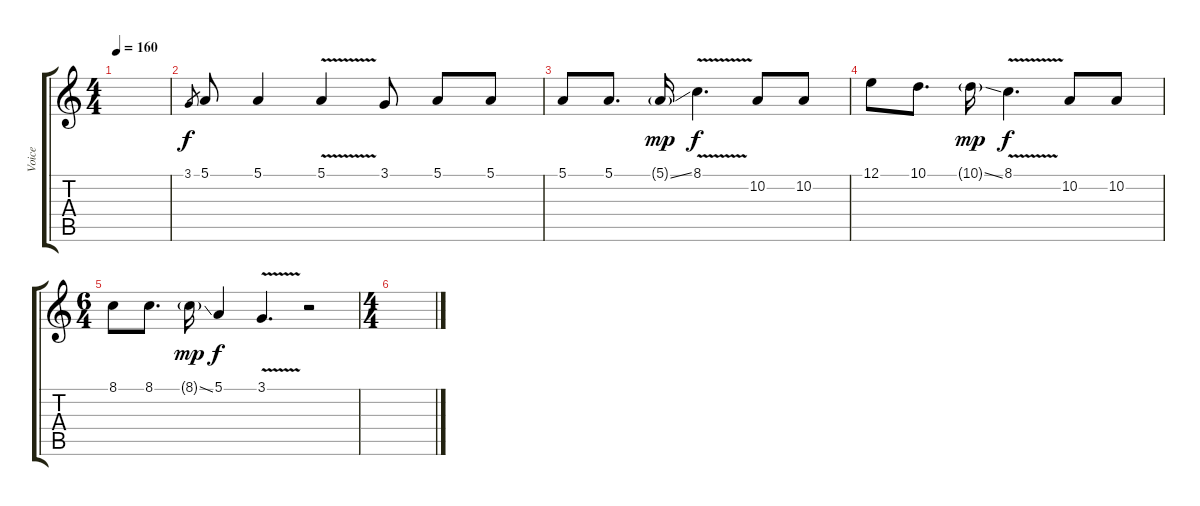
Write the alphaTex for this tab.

\track ("Voice" "Voice") {instrument clarinet}
\staff {score tabs}
\tuning (E4 B3 G3 D3 A2 E2) {hide}
\ts (4 4)
\tempo 160
\clef g2
\ks c
|
3.1.8{gr} 5.1.8 5.1.4 5.1{v}.4 3.1.8 5.1.8 5.1.8 |
5.1.8 5.1.8{d} 5.1{ss g}.16{dy mp} 8.1{v}.4{d dy f} 10.2.8 10.2.8 |
12.1.8 10.1.8{d} 10.1{ss g}.16{dy mp} 8.1{v}.4{d dy f} 10.2.8 10.2.8 |
\ts (6 4)
8.1.8 8.1.8{d} 8.1{ss g}.16{dy mp} 5.1.4{dy f} 3.1{v}.4{d} r.2 |
\ts (4 4)
